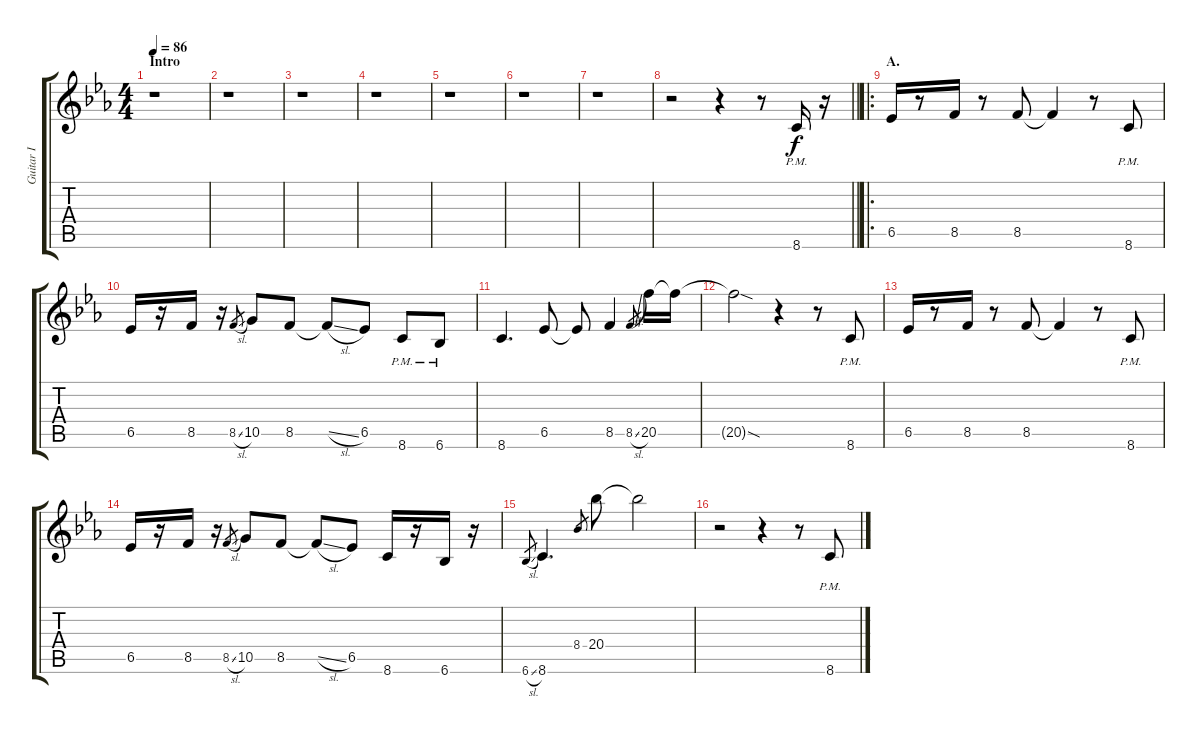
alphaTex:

\track ("Guitar I" "Guitar I") {instrument distortionguitar}
\staff {score tabs}
\tuning (E4 B3 G3 D3 A2 E2) {hide}
\ts (4 4)
\section ("" "Intro")
\tempo 86
\clef g2
\ks eb
r.1{dy f instrument distortionguitar} |
r.1 |
r.1 |
r.1 |
r.1 |
r.1 |
r.1 |
\barLineRight lightlight
r.2 r.4 r.8 8.6{pm}.16 r.16 |
\ro
\section ("" "A.")
6.5.16 r.8 8.5.16 r.8 8.5.8 8.5{t}.4 r.8 8.6{pm}.8 |
6.5.16 r.16 8.5.16 r.16 8.5{sl}.8{gr} 10.5.8 8.5.8 8.5{sl t}.8 6.5.8 8.6{pm}.8 6.6{pm}.8 |
8.6.4{d} 6.5.8 6.5{t}.8 8.5.4 8.5{sl}.8{gr} 20.5.16 20.5{t}.16 |
20.5{sod t}.2 r.4 r.8 8.6{pm}.8 |
6.5.16 r.8 8.5.16 r.8 8.5.8 8.5{t}.4 r.8 8.6{pm}.8 |
6.5.16 r.16 8.5.16 r.16 8.5{sl}.8{gr} 10.5.8 8.5.8 8.5{sl t}.8 6.5.8 8.6.16 r.16 6.6.16 r.16 |
6.6{sl}.8{gr} 8.6.4{d} 8.4.8{gr} 20.4.8 20.4{t}.2 |
r.2 r.4 r.8 8.6{pm}.8
